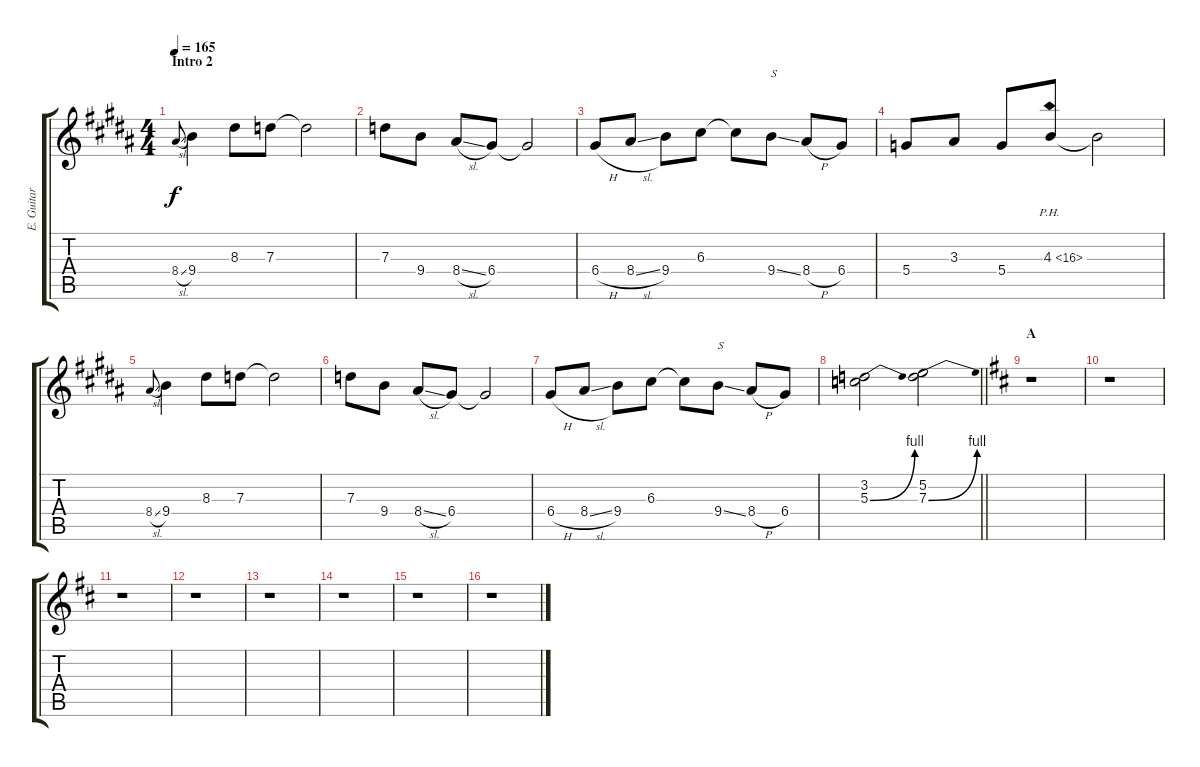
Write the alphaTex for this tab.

\track ("E. Guitar II" "E. Guitar ") {instrument overdrivenguitar}
\staff {score tabs}
\tuning (E4 B3 G3 D3 A2 E2) {hide}
\ts (4 4)
\section ("" "Intro 2")
\tempo 165
\clef g2
\ks b
8.4{sl}.8{gr onbeat dy f} 9.4.4 8.3.8 7.3.8 7.3{t}.2 |
7.3.8 9.4.8 8.4{sl}.8 6.4.8 6.4{t}.2 |
6.4{h}.8 8.4{sl}.8 9.4.8 6.3.8 6.3{t}.8 9.4{ss}.8{txt "S"} 8.4{h}.8 6.4.8 |
5.4.8 3.3.8 5.4.8 4.3{ph 12}.8 4.3{t}.2 |
8.4{sl}.8{gr onbeat} 9.4.4 8.3.8 7.3.8 7.3{t}.2 |
7.3.8 9.4.8 8.4{sl}.8 6.4.8 6.4{t}.2 |
6.4{h}.8 8.4{sl}.8 9.4.8 6.3.8 6.3{t}.8 9.4{ss}.8{txt "S"} 8.4{h}.8 6.4.8 |
\barLineRight lightlight
(3.2 5.3{be (bend 0 0 60 4)}).2 (5.2 7.3{be (bend 0 0 60 4)}).2 |
\section ("" "A")
\ks d
r.1 |
r.1 |
r.1 |
r.1 |
r.1 |
r.1 |
r.1 |
r.1
